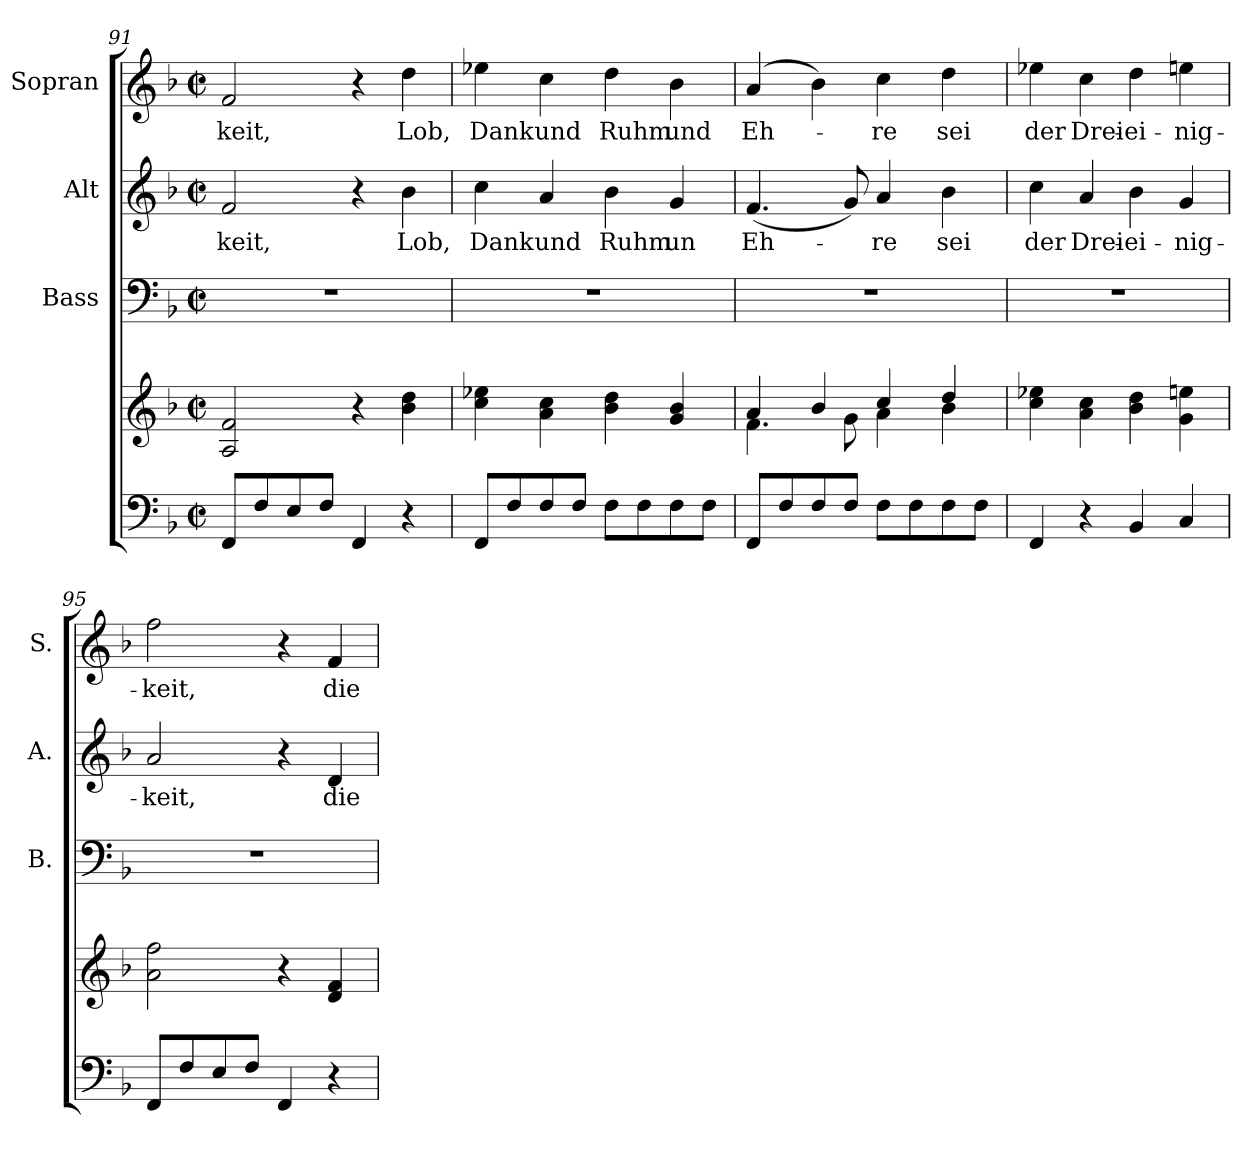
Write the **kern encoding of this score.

**kern	**kern	**kern	**kern	**text	**kern	**text
*part4	*part4	*part3	*part2	*part2	*part1	*part1
*staff5	*staff4	*staff3	*staff2	*staff2	*staff1	*staff1
*	*	*I"Bass	*I"Alt	*	*I"Sopran	*
*	*	*I'B.	*I'A.	*	*I'S.	*
*clefF4	*clefG2	*clefF4	*clefG2	*	*clefG2	*
*k[b-]	*k[b-]	*k[b-]	*k[b-]	*	*k[b-]	*
*F:	*F:	*F:	*F:	*	*F:	*
*M2/2	*M2/2	*M2/2	*M2/2	*	*M2/2	*
*met(c|)	*met(c|)	*met(c|)	*met(c|)	*	*met(c|)	*
=91	=91	=91	=91	=91	=91	=91
!	!	!	!	!LO:LY:b	!	!LO:LY:b
8FF/L	2A/ 2f/	1r	2f/	-keit,	2f/	-keit,
8F/	.	.	.	.	.	.
8E/	.	.	.	.	.	.
8F/J	.	.	.	.	.	.
4FF/	4r	.	4r	.	4r	.
!	!	!	!	!LO:LY:b	!	!LO:LY:b
4r	4b-\ 4dd\	.	4b-\	Lob,	4dd\	Lob,
=92	=92	=92	=92	=92	=92	=92
!	!	!	!	!LO:LY:b	!	!LO:LY:b
8FF/L	4cc\ 4ee-X\	1r	4cc\	Dank	4ee-X\	Dank
8F/	.	.	.	.	.	.
!	!	!	!	!LO:LY:b	!	!LO:LY:b
8F/	4a\ 4cc\	.	4a/	und	4cc\	und
8F/J	.	.	.	.	.	.
!	!	!	!	!LO:LY:b	!	!LO:LY:b
8F\L	4b-\ 4dd\	.	4b-\	Ruhm	4dd\	Ruhm
8F\	.	.	.	.	.	.
!	!	!	!	!LO:LY:b	!	!LO:LY:b
8F\	4g/ 4b-/	.	4g/	un	4b-\	und
8F\J	.	.	.	.	.	.
!!LO:LB:g=z
=93	=93	=93	=93	=93	=93	=93
*	*^	*	*	*	*	*
!	!	!	!	!	!LO:LY:b	!	!LO:LY:b
8FF/L	4a/	4.f\	1r	(<4.f/	Eh-	(4a/	Eh-
8F/	.	.	.	.	.	.	.
8F/	4b-/	.	.	.	.	4b-\)	.
8F/J	.	8g\	.	8g/)	.	.	.
!	!	!	!	!	!LO:LY:b	!	!LO:LY:b
8F\L	4cc/	4a\	.	4a/	-re	4cc\	-re
8F\	.	.	.	.	.	.	.
!	!	!	!	!	!LO:LY:b	!	!LO:LY:b
8F\	4dd/	4b-\	.	4b-\	sei	4dd\	sei
8F\J	.	.	.	.	.	.	.
*	*v	*v	*	*	*	*	*
=94	=94	=94	=94	=94	=94	=94
!	!	!	!	!LO:LY:b	!	!LO:LY:b
4FF/	4cc\ 4ee-X\	1r	4cc\	der	4ee-X\	der
!	!	!	!	!LO:LY:b	!	!LO:LY:b
4r	4a\ 4cc\	.	4a/	Drei-	4cc\	Drei-
!	!	!	!	!LO:LY:b	!	!LO:LY:b
4BB-/	4b-\ 4dd\	.	4b-\	-ei-	4dd\	-ei-
!	!	!	!	!LO:LY:b	!	!LO:LY:b
4C/	4g\ 4een\	.	4g/	-nig-	4een\	-nig-
=95	=95	=95	=95	=95	=95	=95
!	!	!	!	!LO:LY:b	!	!LO:LY:b
8FF/L	2a\ 2ff\	1r	2a/	-keit,	2ff\	-keit,
8F/	.	.	.	.	.	.
8E/	.	.	.	.	.	.
8F/J	.	.	.	.	.	.
4FF/	4r	.	4r	.	4r	.
!	!	!	!	!LO:LY:b	!	!LO:LY:b
4r	4d/ 4f/	.	4d/	die	4f/	die
=	=	=	=	=	=	=
*-	*-	*-	*-	*-	*-	*-
